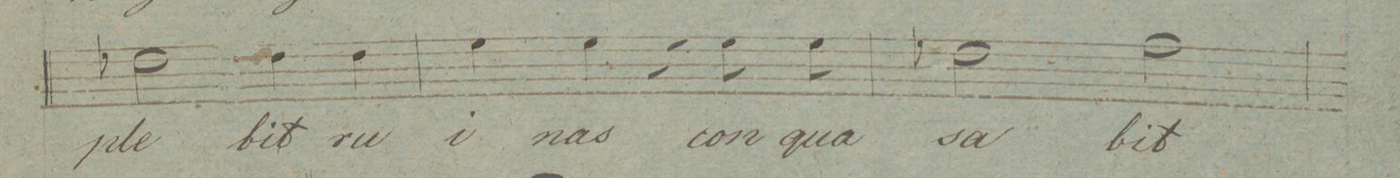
**kern	**text	**dynam
*I"Alto.	*	*
*clefC3	*	*
*k[]	*	*
*met(c|)	*	*
*M2/2	*	*
2e-X\	-ple-	.
4e-\	-bit	.
4e-\	ru-	.
=55	=55	=55
4f\	-i-	.
4f\	-nas	.
4r	.	.
8f\	con-	.
8f\	-qua-	.
=56	=56	=56
2e-X\	-sa-	.
2g\	-bit	.
=57	=57	=57
*-	*-	*-
